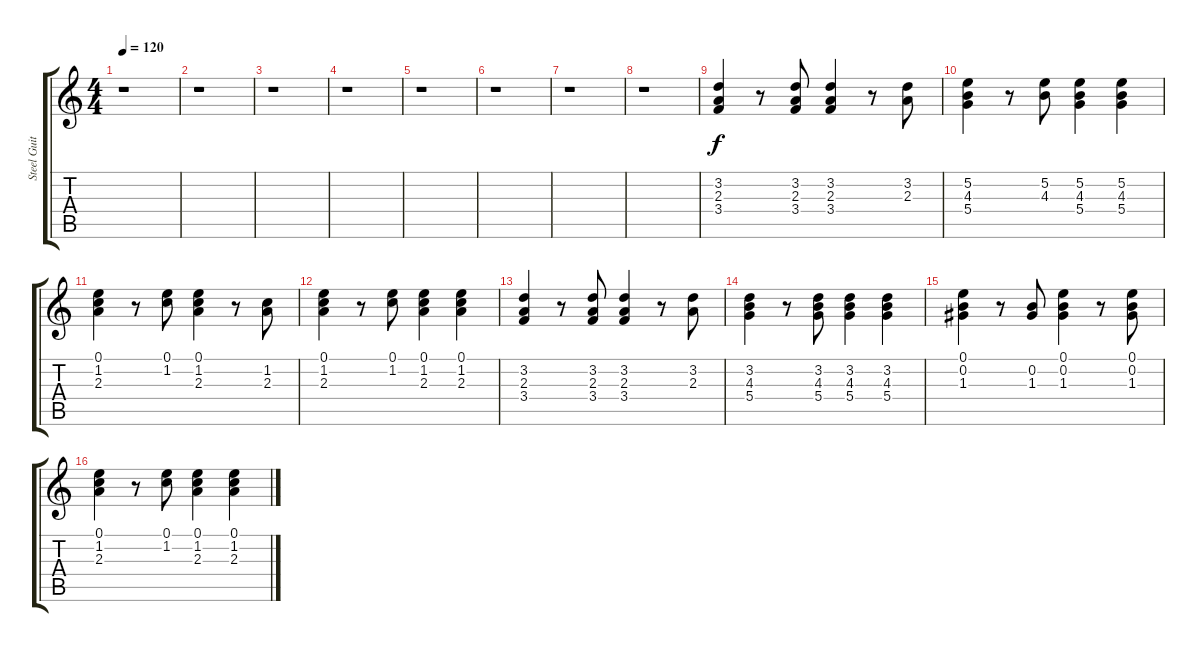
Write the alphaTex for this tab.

\track ("Steel Guitar" "Steel Guit") {instrument acousticguitarsteel}
\staff {score tabs}
\tuning (E4 B3 G3 D3 A2 E2) {hide}
\ts (4 4)
\tempo 120
\clef g2
\ks c
r.1{dy f} |
r.1 |
r.1 |
r.1 |
r.1 |
r.1 |
r.1 |
r.1 |
(3.2 2.3 3.4).4 r.8 (3.2 2.3 3.4).8 (3.2 2.3 3.4).4 r.8 (3.2 2.3).8 |
(5.2 4.3 5.4).4 r.8 (5.2 4.3).8 (5.2 4.3 5.4).4 (5.2 4.3 5.4).4 |
(0.1 1.2 2.3).4 r.8 (0.1 1.2).8 (0.1 1.2 2.3).4 r.8 (1.2 2.3).8 |
(0.1 1.2 2.3).4 r.8 (0.1 1.2).8 (0.1 1.2 2.3).4 (0.1 1.2 2.3).4 |
(3.2 2.3 3.4).4 r.8 (3.2 2.3 3.4).8 (3.2 2.3 3.4).4 r.8 (3.2 2.3).8 |
(3.2 4.3 5.4).4 r.8 (3.2 4.3 5.4).8 (3.2 4.3 5.4).4 (3.2 4.3 5.4).4 |
(0.1 0.2 1.3).4 r.8 (0.2 1.3).8 (0.1 0.2 1.3).4 r.8 (0.1 0.2 1.3).8 |
(0.1 1.2 2.3).4 r.8 (0.1 1.2).8 (0.1 1.2 2.3).4 (0.1 1.2 2.3).4
